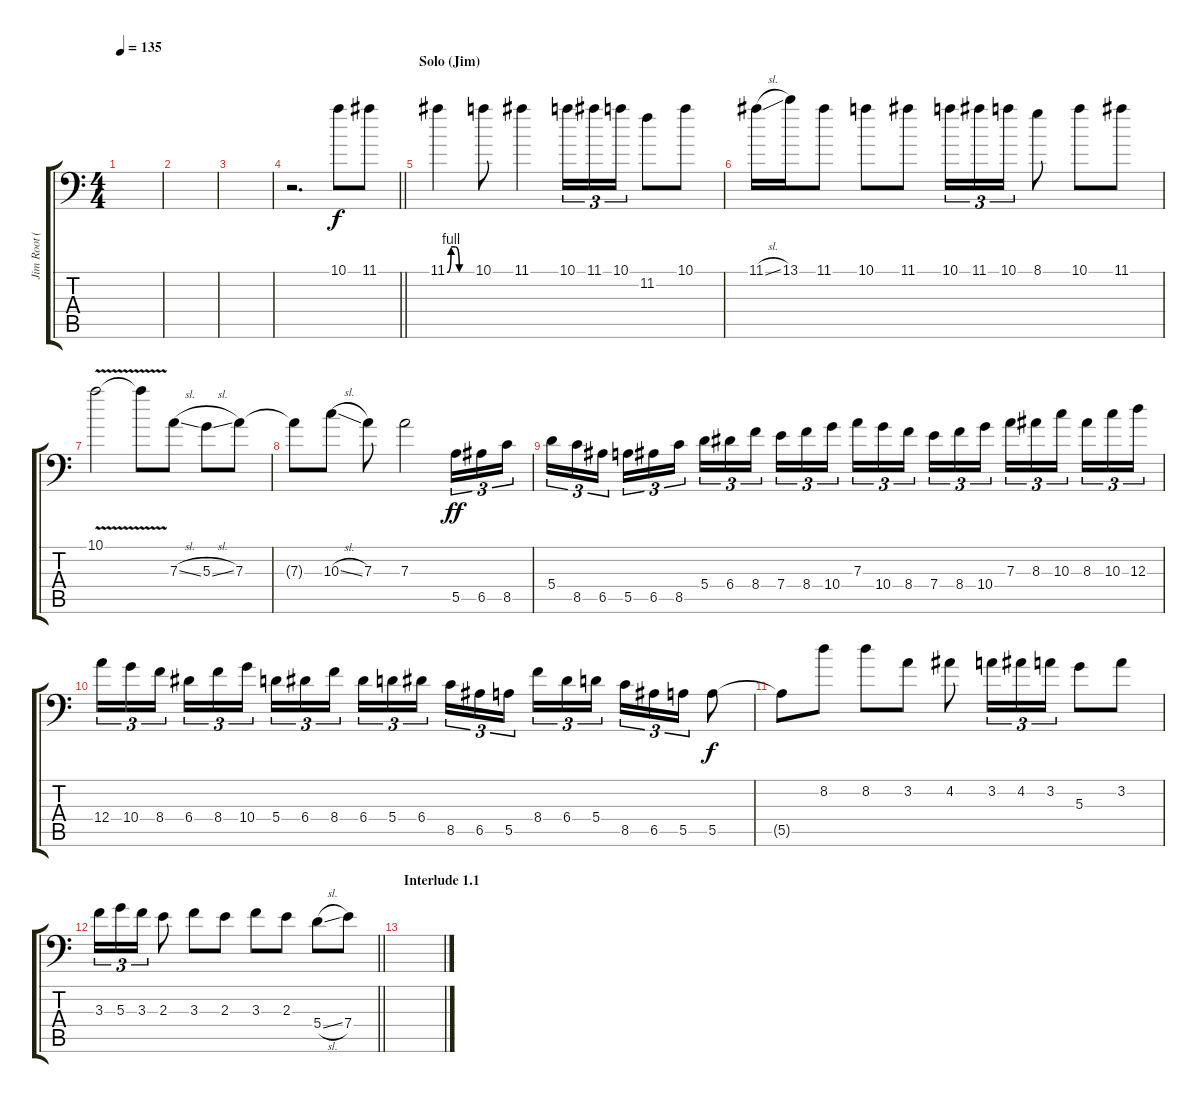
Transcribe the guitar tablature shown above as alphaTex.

\track ("Jim Root (Solo)" "Jim Root (") {instrument distortionguitar}
\staff {score tabs}
\tuning (B3 Gb3 D3 A2 E2 A1) {hide}
\ts (4 4)
\tempo 135
\clef f4
\ks c
|
|
|
\barLineRight lightlight
r.2{d volume 16} 10.1.8 11.1.8 |
\section ("" "Solo (Jim)")
11.1{be (custom 0 0 10 4 20 4 30 0 60 0)}.4 10.1.8 11.1.4 10.1.16{tu (3 2)} 11.1.16{tu (3 2)} 10.1.16{tu (3 2)} 11.2.8 10.1.8 |
11.1{sl}.16 13.1.16 11.1.8 10.1.8 11.1.8 10.1.16{tu (3 2)} 11.1.16{tu (3 2)} 10.1.16{tu (3 2)} 8.1.8 10.1.8 11.1.8 |
10.1{v}.2 10.1{t}.8 7.3{sl}.8 5.3{sl}.8 7.3.8 |
7.3{t}.8 10.3{sl}.8 7.3.8 7.3.2 5.5.16{tu (3 2) dy ff} 6.5.16{tu (3 2)} 8.5.16{tu (3 2)} |
5.4.16{tu (3 2)} 8.5.16{tu (3 2)} 6.5.16{tu (3 2) beam splitsecondary} 5.5.16{tu (3 2)} 6.5.16{tu (3 2)} 8.5.16{tu (3 2)} 5.4.16{tu (3 2)} 6.4.16{tu (3 2)} 8.4.16{tu (3 2) beam splitsecondary} 7.4.16{tu (3 2)} 8.4.16{tu (3 2)} 10.4.16{tu (3 2)} 7.3.16{tu (3 2)} 10.4.16{tu (3 2)} 8.4.16{tu (3 2) beam splitsecondary} 7.4.16{tu (3 2)} 8.4.16{tu (3 2)} 10.4.16{tu (3 2)} 7.3.16{tu (3 2)} 8.3.16{tu (3 2)} 10.3.16{tu (3 2) beam splitsecondary} 8.3.16{tu (3 2)} 10.3.16{tu (3 2)} 12.3.16{tu (3 2)} |
12.4.16{tu (3 2)} 10.4.16{tu (3 2)} 8.4.16{tu (3 2) beam splitsecondary} 6.4.16{tu (3 2)} 8.4.16{tu (3 2)} 10.4.16{tu (3 2)} 5.4.16{tu (3 2)} 6.4.16{tu (3 2)} 8.4.16{tu (3 2) beam splitsecondary} 6.4.16{tu (3 2)} 5.4.16{tu (3 2)} 6.4.16{tu (3 2)} 8.5.16{tu (3 2)} 6.5.16{tu (3 2)} 5.5.16{tu (3 2) beam splitsecondary} 8.4.16{tu (3 2)} 6.4.16{tu (3 2)} 5.4.16{tu (3 2)} 8.5.16{tu (3 2)} 6.5.16{tu (3 2)} 5.5.16{tu (3 2)} 5.5.8{dy f} |
5.5{t}.8 8.2.8 8.2.8 3.2.8 4.2.8 3.2.16{tu (3 2)} 4.2.16{tu (3 2)} 3.2.16{tu (3 2)} 5.3.8 3.2.8 |
\barLineRight lightlight
3.3.16{tu (3 2)} 5.3.16{tu (3 2)} 3.3.16{tu (3 2)} 2.3.8 3.3.8 2.3.8 3.3.8 2.3.8 5.4{sl}.8 7.4.8 |
\section ("" "Interlude 1.1")
